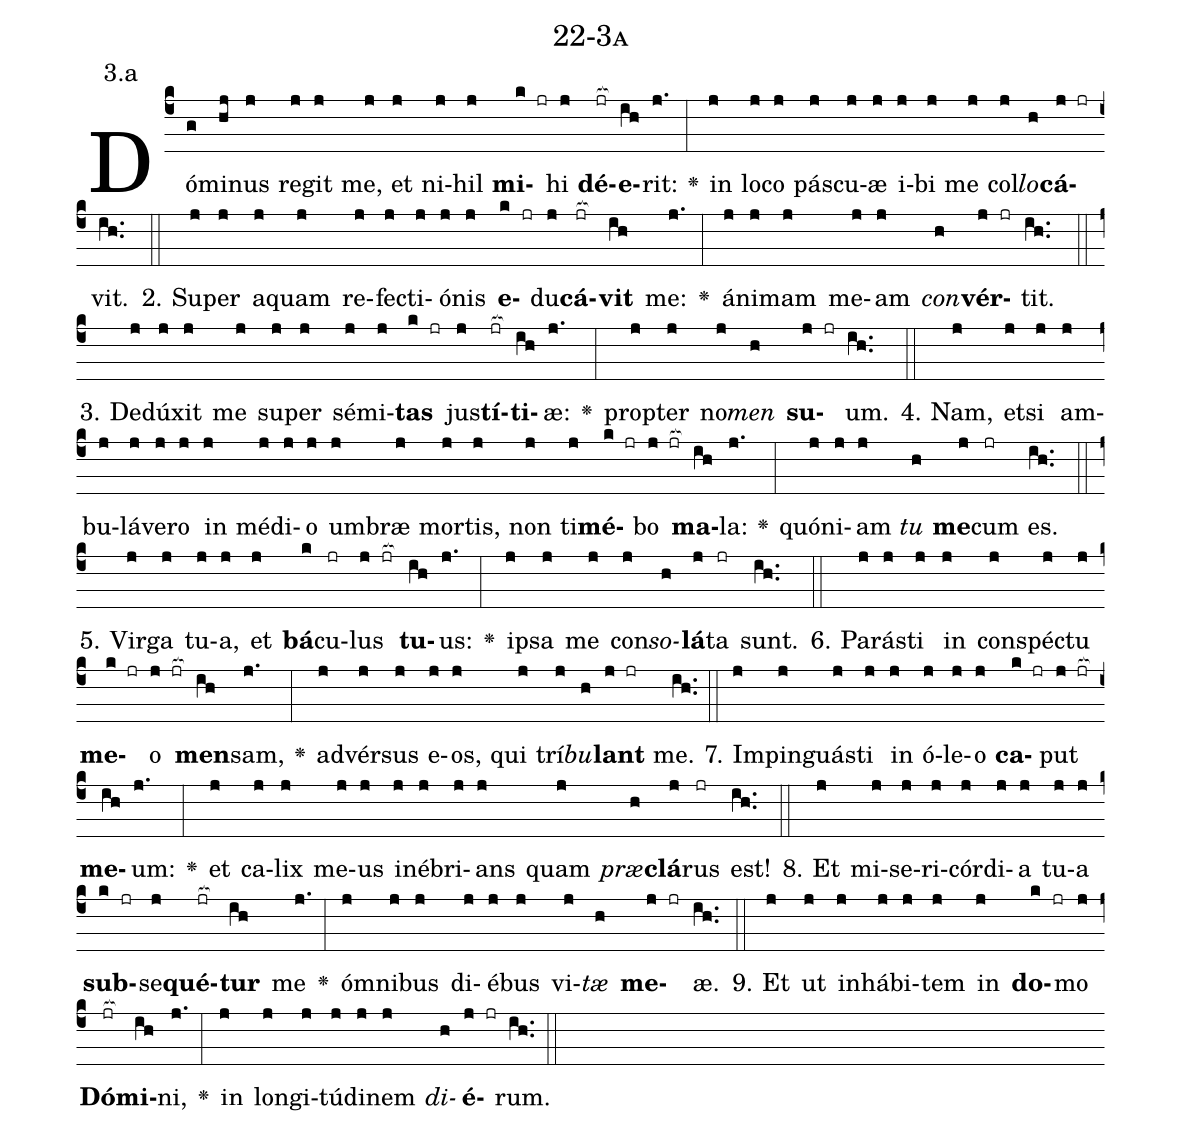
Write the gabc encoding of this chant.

name: 22-3a;
annotation: 3.a;
%%
(c4)Dó(g)mi(hj)nus(j) re(j)git(j) me,(j) et(j) ni(j)hil(j) <b>mi</b>(k jr)hi(j) <b>dé</b>(jr[ocb:1{])<b>e</b>(ih[ocb:0}])rit:(j.) <v>\greheightstar</v>(:) in(j) lo(j)co(j) pás(j)cu(j)æ(j) i(j)bi(j) me(j) col(j)<i>lo</i>(h)<b>cá</b>(j jr)vit.(ih..) (::)
2. Su(j)per(j) a(j)quam(j) re(j)fec(j)ti(j)ó(j)nis(j) <b>e</b>(k jr)du(j)<b>cá</b>(jr[ocb:1{])<b>vit</b>(ih[ocb:0}]) me:(j.) <v>\greheightstar</v>(:) á(j)ni(j)mam(j) me(j)am(j) <i>con</i>(h)<b>vér</b>(j jr)tit.(ih..) (::)
3. De(j)dú(j)xit(j) me(j) su(j)per(j) sé(j)mi(j)<b>tas</b>(k jr) jus(j)<b>tí</b>(jr[ocb:1{])<b>ti</b>(ih[ocb:0}])æ:(j.) <v>\greheightstar</v>(:) prop(j)ter(j) no(j)<i>men</i>(h) <b>su</b>(j jr)um.(ih..) (::)
4. Nam,(j) et(j)si(j) am(j)bu(j)lá(j)ve(j)ro(j) in(j) mé(j)di(j)o(j) um(j)bræ(j) mor(j)tis,(j) non(j) ti(j)<b>mé</b>(k jr)bo(j jr[ocb:1{]) <b>ma</b>(ih[ocb:0}])la:(j.) <v>\greheightstar</v>(:) quón(j)i(j)am(j) <i>tu</i>(h) <b>me</b>(j)cum(jr) es.(ih..) (::)
5. Vir(j)ga(j) tu(j)a,(j) et(j) <b>bá</b>(k)cu(jr)lus(j jr[ocb:1{]) <b>tu</b>(ih[ocb:0}])us:(j.) <v>\greheightstar</v>(:) ip(j)sa(j) me(j) con(j)<i>so</i>(h)<b>lá</b>(j)ta(jr) sunt.(ih..) (::)
6. Pa(j)rás(j)ti(j) in(j) con(j)spéc(j)tu(j) <b>me</b>(k jr)o(j jr[ocb:1{]) <b>men</b>(ih[ocb:0}])sam,(j.) <v>\greheightstar</v>(:) ad(j)vér(j)sus(j) e(j)os,(j) qui(j) trí(j)<i>bu</i>(h)<b>lant</b>(j jr) me.(ih..) (::)
7. Im(j)pin(j)guás(j)ti(j) in(j) ó(j)le(j)o(j) <b>ca</b>(k jr)put(j jr[ocb:1{]) <b>me</b>(ih[ocb:0}])um:(j.) <v>\greheightstar</v>(:) et(j) ca(j)lix(j) me(j)us(j) in(j)é(j)bri(j)ans(j) quam(j) <i>præ</i>(h)<b>clá</b>(j)rus(jr) est!(ih..) (::)
8. Et(j) mi(j)se(j)ri(j)cór(j)di(j)a(j) tu(j)a(j) <b>sub</b>(k jr)se(j)<b>qué</b>(jr[ocb:1{])<b>tur</b>(ih[ocb:0}]) me(j.) <v>\greheightstar</v>(:) óm(j)ni(j)bus(j) di(j)é(j)bus(j) vi(j)<i>tæ</i>(h) <b>me</b>(j jr)æ.(ih..) (::)
9. Et(j) ut(j) in(j)há(j)bi(j)tem(j) in(j) <b>do</b>(k jr)mo(j) <b>Dó</b>(jr[ocb:1{])<b>mi</b>(ih[ocb:0}])ni,(j.) <v>\greheightstar</v>(:) in(j) lon(j)gi(j)tú(j)di(j)nem(j) <i>di</i>(h)<b>é</b>(j jr)rum.(ih..) (::)
